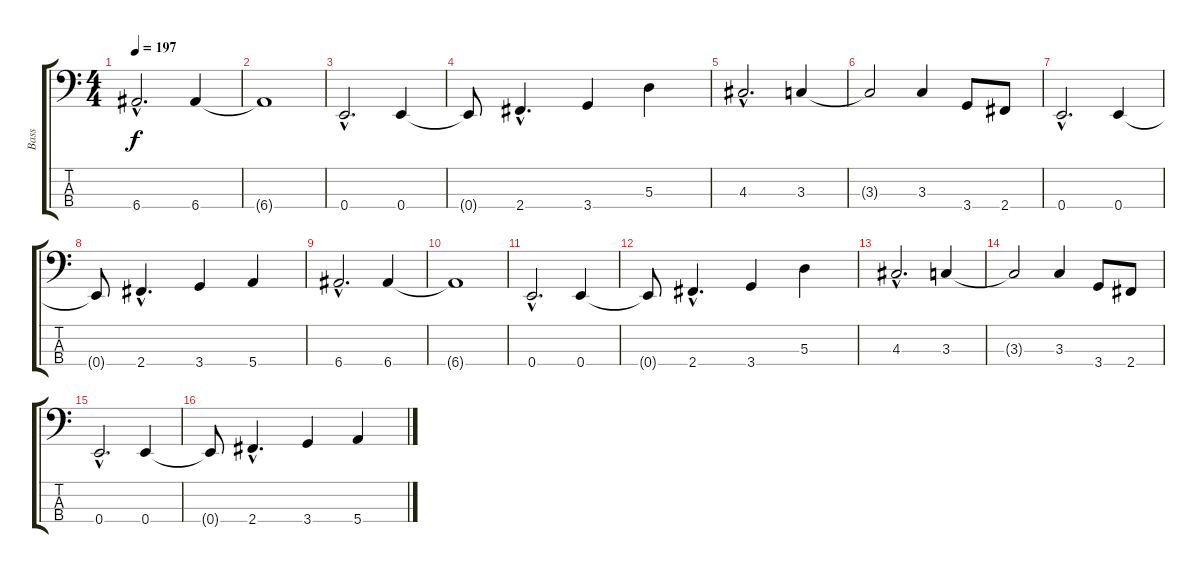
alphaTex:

\track ("Bass" "Bass") {instrument electricbassfinger}
\staff {score tabs}
\tuning (G2 D2 A1 E1) {hide}
\ts (4 4)
\tempo 197
\clef f4
\ks c
6.4{hac}.2{d dy f instrument acousticbass} 6.4.4 |
6.4{t}.1 |
0.4{hac}.2{d instrument acousticbass} 0.4.4 |
0.4{t}.8 2.4{hac}.4{d} 3.4.4 5.3.4 |
4.3{hac}.2{d instrument acousticbass} 3.3.4 |
3.3{t}.2 3.3.4 3.4.8 2.4.8 |
0.4{hac}.2{d instrument acousticbass} 0.4.4 |
0.4{t}.8 2.4{hac}.4{d} 3.4.4 5.4.4 |
6.4{hac}.2{d instrument acousticbass} 6.4.4 |
6.4{t}.1 |
0.4{hac}.2{d instrument acousticbass} 0.4.4 |
0.4{t}.8 2.4{hac}.4{d} 3.4.4 5.3.4 |
4.3{hac}.2{d instrument acousticbass} 3.3.4 |
3.3{t}.2 3.3.4 3.4.8 2.4.8 |
0.4{hac}.2{d instrument acousticbass} 0.4.4 |
0.4{t}.8 2.4{hac}.4{d} 3.4.4 5.4.4
